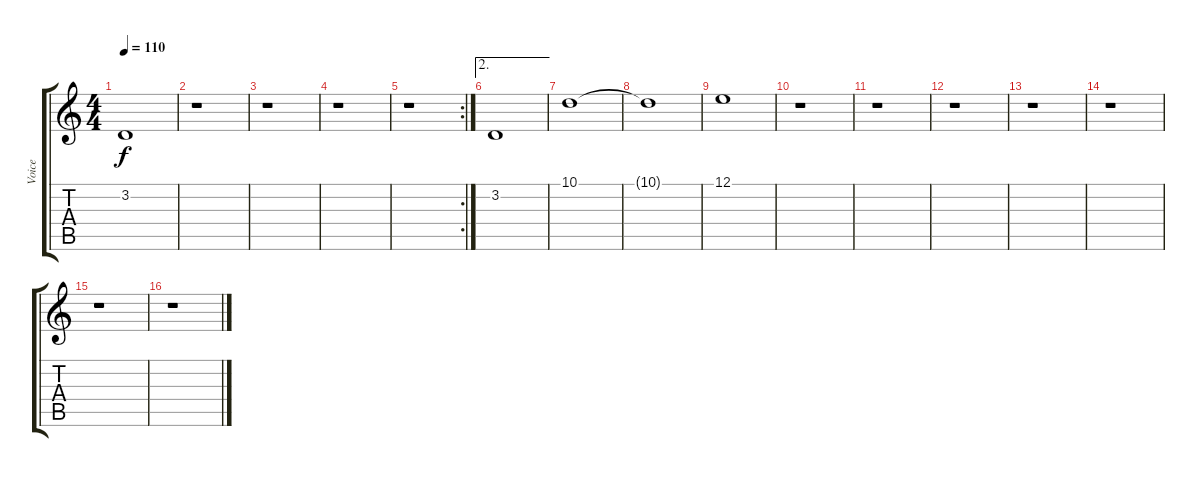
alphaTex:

\track ("Voice" "Voice") {instrument ocarina}
\staff {score tabs}
\tuning (E4 B3 G3 D3 A2 E2) {hide}
\ts (4 4)
\tempo 110
\clef g2
\ks c
3.2{t}.1{dy f} |
r.1 |
r.1 |
r.1 |
\rc 2
r.1 |
\ae 2
3.2.1 |
10.1.1 |
10.1{t}.1 |
12.1.1 |
r.1 |
r.1 |
r.1 |
r.1 |
r.1 |
r.1 |
r.1
